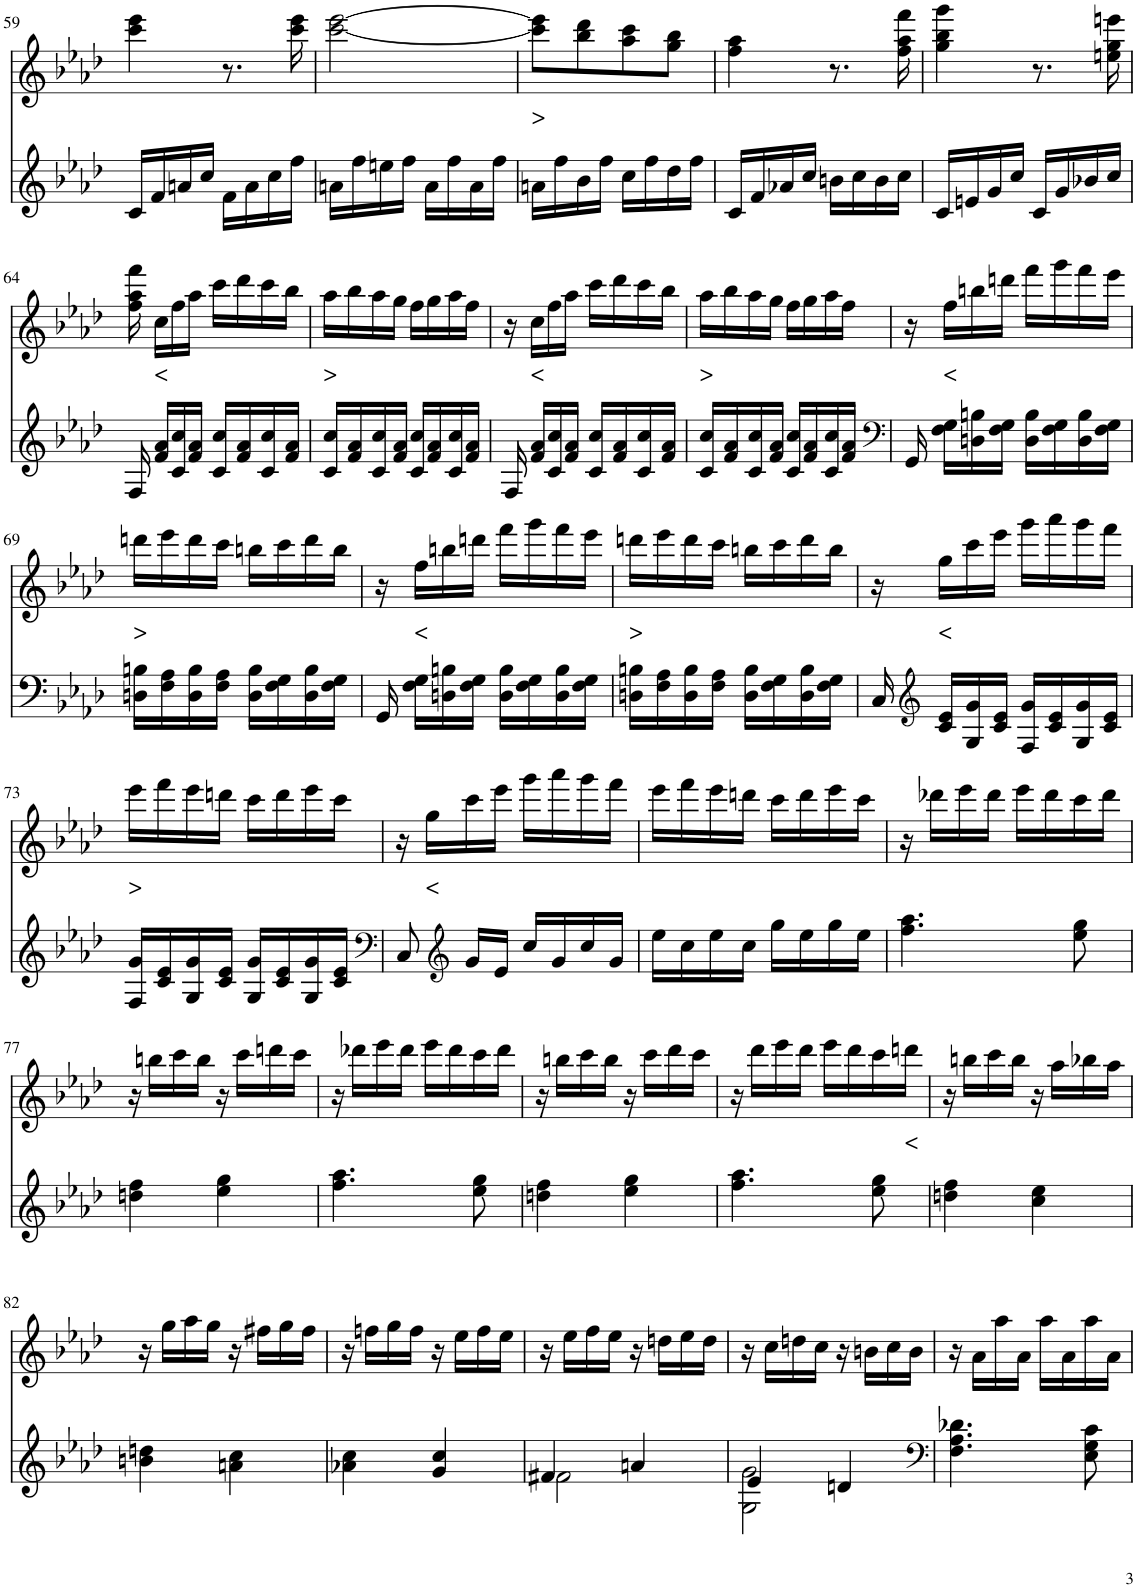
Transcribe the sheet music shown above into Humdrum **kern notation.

**kern	**kern	**text
*part2	*part1	*part1
*staff2	*staff1	*staff1
*I"piano	*I"piano	*
*I'Pno	*I'Pno	*
!!LO:PB:g=z
*clefG2	*clefG2	*
*k[b-e-a-d-]	*k[b-e-a-d-]	*
*f:	*f:	*
*M2/4	*M2/4	*
=59	=59	=59
16c/LL	4ccc\ 4eee-\	.
16f/	.	.
16an/	.	.
16cc/JJ	.	.
16f\LL	8.r	.
16a\	.	.
16cc\	.	.
16ff\JJ	16ccc\ 16eee-\	.
=60	=60	=60
16an\LL	[2ccc\ [2eee-\	.
16ff\	.	.
16een\	.	.
16ff\JJ	.	.
16a\LL	.	.
16ff\	.	.
16a\	.	.
16ff\JJ	.	.
=61	=61	=61
!	!	!LO:LY:b
16an\LL	8ccc\] 8eee-\]L	>
16ff\	.	.
16b-\	8bb-\ 8ddd-\	.
16ff\JJ	.	.
16cc\LL	8aa-\ 8ccc\	.
16ff\	.	.
16dd-\	8gg\ 8bb-\J	.
16ff\JJ	.	.
=62	=62	=62
16c/LL	4ff\ 4aa-\	.
16f/	.	.
16a-X/	.	.
16cc/JJ	.	.
16bn\LL	8.r	.
16cc\	.	.
16b\	.	.
16cc\JJ	16ff\ 16aa-\ 16fff\	.
=63	=63	=63
16c/LL	4gg\ 4bb-\ 4ggg\	.
16en/	.	.
16g/	.	.
16cc/JJ	.	.
16c/LL	8.r	.
16g/	.	.
16b-X/	.	.
16cc/JJ	16een\ 16gg\ 16eeen\	.
!!LO:LB:g=z
=64	=64	=64
16F/	16ff\ 16aa-\ 16fff\	.
!	!	!LO:LY:b
16f/ 16a-/LL	16cc\LL	<
16c/ 16cc/	16ff\	.
16f/ 16a-/JJ	16aa-\JJ	.
16c/ 16cc/LL	16ccc\LL	.
16f/ 16a-/	16ddd-\	.
16c/ 16cc/	16ccc\	.
16f/ 16a-/JJ	16bb-\JJ	.
=65	=65	=65
!	!	!LO:LY:b
16c/ 16cc/LL	16aa-\LL	>
16f/ 16a-/	16bb-\	.
16c/ 16cc/	16aa-\	.
16f/ 16a-/JJ	16gg\JJ	.
16c/ 16cc/LL	16ff\LL	.
16f/ 16a-/	16gg\	.
16c/ 16cc/	16aa-\	.
16f/ 16a-/JJ	16ff\JJ	.
=66	=66	=66
16F/	16r	.
!	!	!LO:LY:b
16f/ 16a-/LL	16cc\LL	<
16c/ 16cc/	16ff\	.
16f/ 16a-/JJ	16aa-\JJ	.
16c/ 16cc/LL	16ccc\LL	.
16f/ 16a-/	16ddd-\	.
16c/ 16cc/	16ccc\	.
16f/ 16a-/JJ	16bb-\JJ	.
=67	=67	=67
!	!	!LO:LY:b
16c/ 16cc/LL	16aa-\LL	>
16f/ 16a-/	16bb-\	.
16c/ 16cc/	16aa-\	.
16f/ 16a-/JJ	16gg\JJ	.
16c/ 16cc/LL	16ff\LL	.
16f/ 16a-/	16gg\	.
16c/ 16cc/	16aa-\	.
16f/ 16a-/JJ	16ff\JJ	.
=68	=68	=68
*clefF4	*	*
16GG/	16r	.
!	!	!LO:LY:b
16F\ 16G\LL	16ff\LL	<
16Dn\ 16Bn\	16bbn\	.
16F\ 16G\JJ	16dddn\JJ	.
16D\ 16B\LL	16fff\LL	.
16F\ 16G\	16ggg\	.
16D\ 16B\	16fff\	.
16F\ 16G\JJ	16eee-\JJ	.
!!LO:LB:g=z
=69	=69	=69
!	!	!LO:LY:b
16Dn\ 16Bn\LL	16dddn\LL	>
16F\ 16A-\	16eee-\	.
16D\ 16B\	16ddd\	.
16F\ 16A-\JJ	16ccc\JJ	.
16D\ 16B\LL	16bbn\LL	.
16F\ 16G\	16ccc\	.
16D\ 16B\	16ddd\	.
16F\ 16G\JJ	16bb\JJ	.
=70	=70	=70
16GG/	16r	.
!	!	!LO:LY:b
16F\ 16G\LL	16ff\LL	<
16Dn\ 16Bn\	16bbn\	.
16F\ 16G\JJ	16dddn\JJ	.
16D\ 16B\LL	16fff\LL	.
16F\ 16G\	16ggg\	.
16D\ 16B\	16fff\	.
16F\ 16G\JJ	16eee-\JJ	.
=71	=71	=71
!	!	!LO:LY:b
16Dn\ 16Bn\LL	16dddn\LL	>
16F\ 16A-\	16eee-\	.
16D\ 16B\	16ddd\	.
16F\ 16A-\JJ	16ccc\JJ	.
16D\ 16B\LL	16bbn\LL	.
16F\ 16G\	16ccc\	.
16D\ 16B\	16ddd\	.
16F\ 16G\JJ	16bb\JJ	.
=72	=72	=72
16C/	16r	.
*clefG2	*	*
!	!	!LO:LY:b
16c/ 16e-/LL	16gg\LL	<
16G/ 16g/	16ccc\	.
16c/ 16e-/JJ	16eee-\JJ	.
16F/ 16g/LL	16ggg\LL	.
16c/ 16e-/	16aaa-\	.
16G/ 16g/	16ggg\	.
16c/ 16e-/JJ	16fff\JJ	.
!!LO:LB:g=z
=73	=73	=73
!	!	!LO:LY:b
16F/ 16g/LL	16eee-\LL	>
16c/ 16e-/	16fff\	.
16G/ 16g/	16eee-\	.
16c/ 16e-/JJ	16dddn\JJ	.
16G/ 16g/LL	16ccc\LL	.
16c/ 16e-/	16ddd\	.
16G/ 16g/	16eee-\	.
16c/ 16e-/JJ	16ccc\JJ	.
=74	=74	=74
*clefF4	*	*
8C/	16r	.
!	!	!LO:LY:b
.	16gg\LL	<
*clefG2	*	*
16g/LL	16ccc\	.
16e-/JJ	16eee-\JJ	.
16cc/LL	16ggg\LL	.
16g/	16aaa-\	.
16cc/	16ggg\	.
16g/JJ	16fff\JJ	.
=75	=75	=75
16ee-\LL	16eee-\LL	.
16cc\	16fff\	.
16ee-\	16eee-\	.
16cc\JJ	16dddn\JJ	.
16gg\LL	16ccc\LL	.
16ee-\	16ddd\	.
16gg\	16eee-\	.
16ee-\JJ	16ccc\JJ	.
=76	=76	=76
4.ff\ 4.aa-\	16r	.
.	16ddd-X\LL	.
.	16eee-\	.
.	16ddd-\JJ	.
.	16eee-\LL	.
.	16ddd-\	.
8ee-\ 8gg\	16ccc\	.
.	16ddd-\JJ	.
!!LO:LB:g=z
=77	=77	=77
4ddn\ 4ff\	16r	.
.	16bbn\LL	.
.	16ccc\	.
.	16bb\JJ	.
4ee-\ 4gg\	16r	.
.	16ccc\LL	.
.	16dddn\	.
.	16ccc\JJ	.
=78	=78	=78
4.ff\ 4.aa-\	16r	.
.	16ddd-X\LL	.
.	16eee-\	.
.	16ddd-\JJ	.
.	16eee-\LL	.
.	16ddd-\	.
8ee-\ 8gg\	16ccc\	.
.	16ddd-\JJ	.
=79	=79	=79
4ddn\ 4ff\	16r	.
.	16bbn\LL	.
.	16ccc\	.
.	16bb\JJ	.
4ee-\ 4gg\	16r	.
.	16ccc\LL	.
.	16ddd-\	.
.	16ccc\JJ	.
=80	=80	=80
4.ff\ 4.aa-\	16r	.
.	16ddd-\LL	.
.	16eee-\	.
.	16ddd-\JJ	.
.	16eee-\LL	.
.	16ddd-\	.
8ee-\ 8gg\	16ccc\	.
!	!	!LO:LY:b
.	16dddn\JJ	<
=81	=81	=81
4ddn\ 4ff\	16r	.
.	16bbn\LL	.
.	16ccc\	.
.	16bb\JJ	.
4cc\ 4ee-\	16r	.
.	16aa-\LL	.
.	16bb-X\	.
.	16aa-\JJ	.
!!LO:LB:g=z
=82	=82	=82
4bn\ 4ddn\	16r	.
.	16gg\LL	.
.	16aa-\	.
.	16gg\JJ	.
4an\ 4cc\	16r	.
.	16ff#X\LL	.
.	16gg\	.
.	16ff#\JJ	.
=83	=83	=83
4a-X\ 4cc\	16r	.
.	16ffn\LL	.
.	16gg\	.
.	16ff\JJ	.
4g/ 4cc/	16r	.
.	16ee-\LL	.
.	16ff\	.
.	16ee-\JJ	.
=84	=84	=84
*^	*	*
4f#X/	2f#\	16r	.
.	.	16ee-\LL	.
.	.	16ff\	.
.	.	16ee-\JJ	.
4an/	.	16r	.
.	.	16ddn\LL	.
.	.	16ee-\	.
.	.	16dd\JJ	.
=85	=85	=85	=85
4e-/	2G\ 2g\	16r	.
.	.	16cc\LL	.
.	.	16ddn\	.
.	.	16cc\JJ	.
4dn/	.	16r	.
.	.	16bn\LL	.
.	.	16cc\	.
.	.	16b\JJ	.
*v	*v	*	*
=86	=86	=86
*clefF4	*	*
4.F\ 4.A-\ 4.d-X\	16r	.
.	16a-\LL	.
.	16aa-\	.
.	16a-\JJ	.
.	16aa-\LL	.
.	16a-\	.
8E-\ 8G\ 8c\	16aa-\	.
.	16a-\JJ	.
=	=	=
*-	*-	*-
